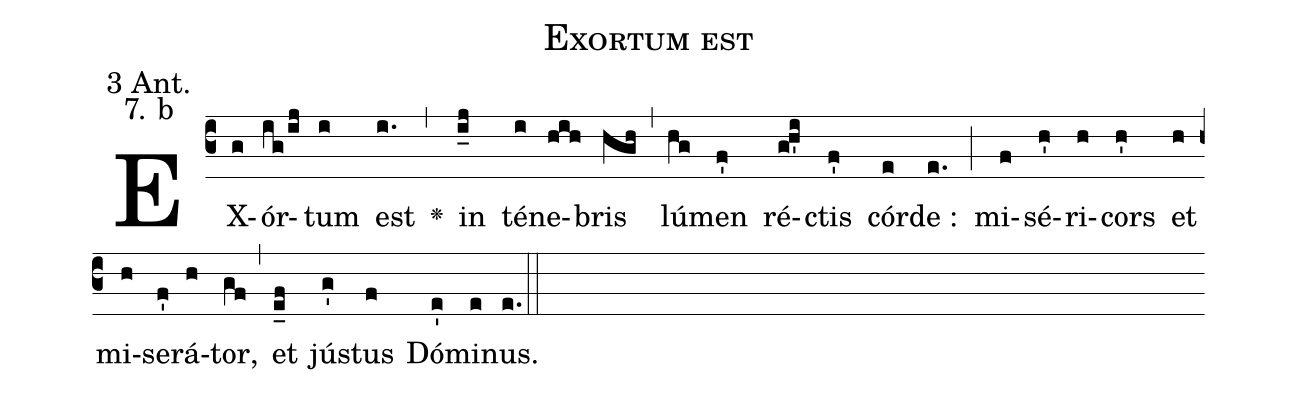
name: Exortum est;
office-part: 3 Antiphon;
mode: 7b;
annotation: 3 Ant.;
annotation: 7. b;
def-m1:}{\greseteolcustos{manual}{;
def-m2:\ifx\breakbeforeEuouae\undefined\else;
def-m3:\fi}\ifx\noeuouae\undefined\def\noeuouae{F}\fi\if\noeuouae F{;
def-m4:}\fi;
%%
% The syntax in this part is called gabc. Please refer to http://home.gna.org/gregorio/gabc/#basis
(c3)EX(g)ór(ig/ij)tum(i) est(i.) <v>\greheightstar</v>(,) in(i_j) té(i)ne(hih)bris(hgh) (,)
lú(hg)men(f') ré(g!h'i)ctis(f') cór(e)de :(e.) (;)
mi(f)sé(h')ri(h)cors(h') et(h) mi(h)se(f')rá(h)tor,(gf) (,)
et(e_f) jú(g')stus(f) Dó(e')mi(e[em1])nus.(e.) (::[em2]z[em3])

E(i) u(i) o(j) u(i) a(h) e.(g.) (::[em4])
